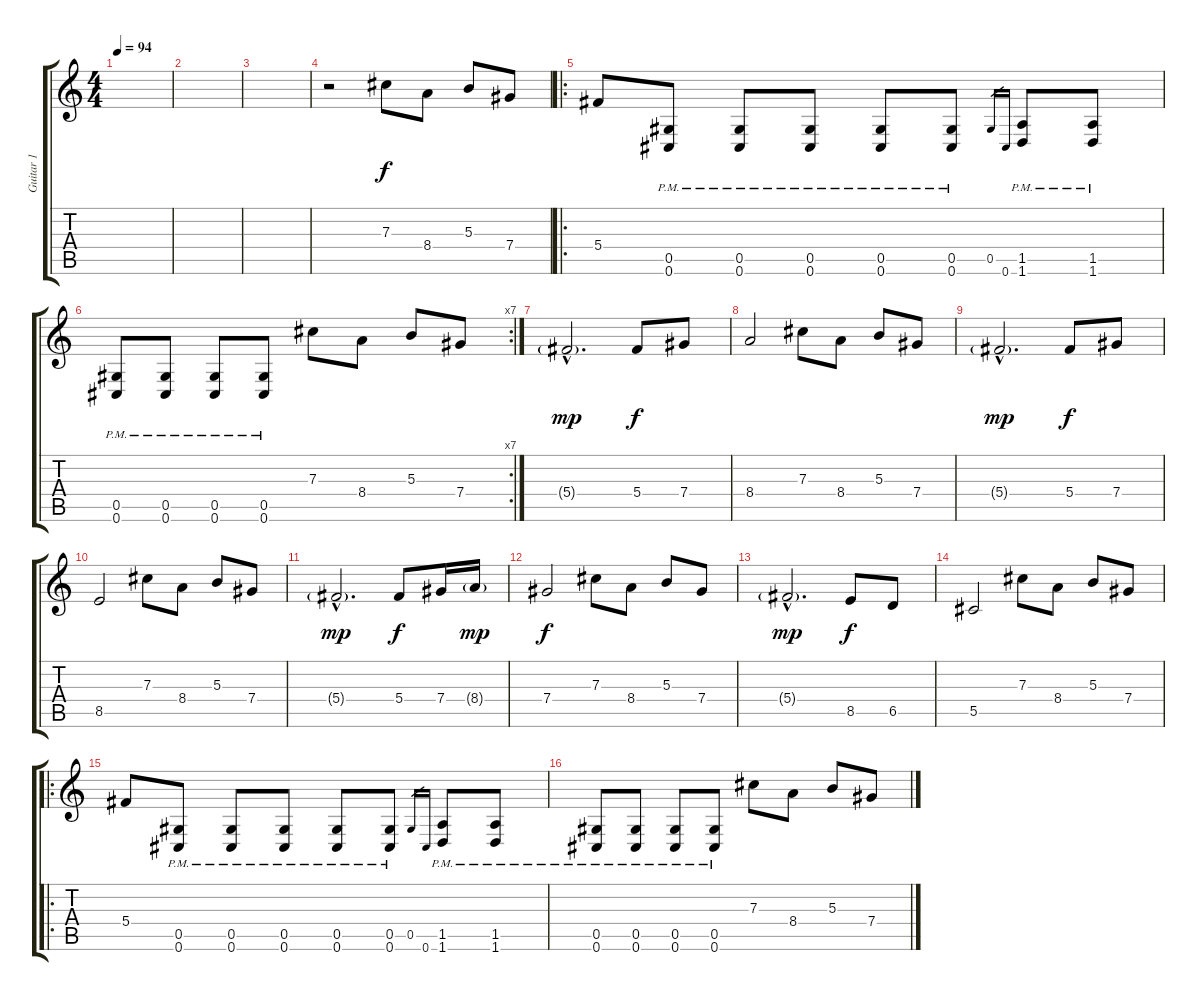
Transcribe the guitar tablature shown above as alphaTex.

\track ("Guitar 1" "Guitar 1") {instrument overdrivenguitar}
\staff {score tabs}
\tuning (Eb4 Bb3 Gb3 Db3 Ab2 Db2) {hide}
\ts (4 4)
\tempo 94
\clef g2
\ks c
|
|
|
r.2 7.3.8 8.4.8 5.3.8 7.4.8 |
\ro
5.4.8 (0.5{pm} 0.6{pm}).8 (0.5{pm} 0.6{pm}).8 (0.5{pm} 0.6{pm}).8 (0.5{pm} 0.6{pm}).8 (0.5{pm} 0.6{pm}).8 0.5.16{gr} 0.6.16{gr} (1.5{pm} 1.6{pm}).8 (1.5{pm} 1.6{pm}).8 |
\rc 7
(0.5{pm} 0.6{pm}).8 (0.5{pm} 0.6{pm}).8 (0.5{pm} 0.6{pm}).8 (0.5{pm} 0.6{pm}).8 7.3.8 8.4.8 5.3.8 7.4.8 |
5.4{g hac}.2{d dy mp} 5.4.8{dy f} 7.4.8 |
8.4.2 7.3.8 8.4.8 5.3.8 7.4.8 |
5.4{g hac}.2{d dy mp} 5.4.8{dy f} 7.4.8 |
8.5.2 7.3.8 8.4.8 5.3.8 7.4.8 |
5.4{g hac}.2{d dy mp} 5.4.8{dy f} 7.4.16 8.4{g}.16{dy mp} |
7.4.2{dy f} 7.3.8 8.4.8 5.3.8 7.4.8 |
5.4{g hac}.2{d dy mp} 8.5.8{dy f} 6.5.8 |
5.5.2 7.3.8 8.4.8 5.3.8 7.4.8 |
\ro
5.4.8 (0.5{pm} 0.6{pm}).8 (0.5{pm} 0.6{pm}).8 (0.5{pm} 0.6{pm}).8 (0.5{pm} 0.6{pm}).8 (0.5{pm} 0.6{pm}).8 0.5.16{gr} 0.6.16{gr} (1.5{pm} 1.6{pm}).8 (1.5{pm} 1.6{pm}).8 |
(0.5{pm} 0.6{pm}).8 (0.5{pm} 0.6{pm}).8 (0.5{pm} 0.6{pm}).8 (0.5{pm} 0.6{pm}).8 7.3.8 8.4.8 5.3.8 7.4.8
